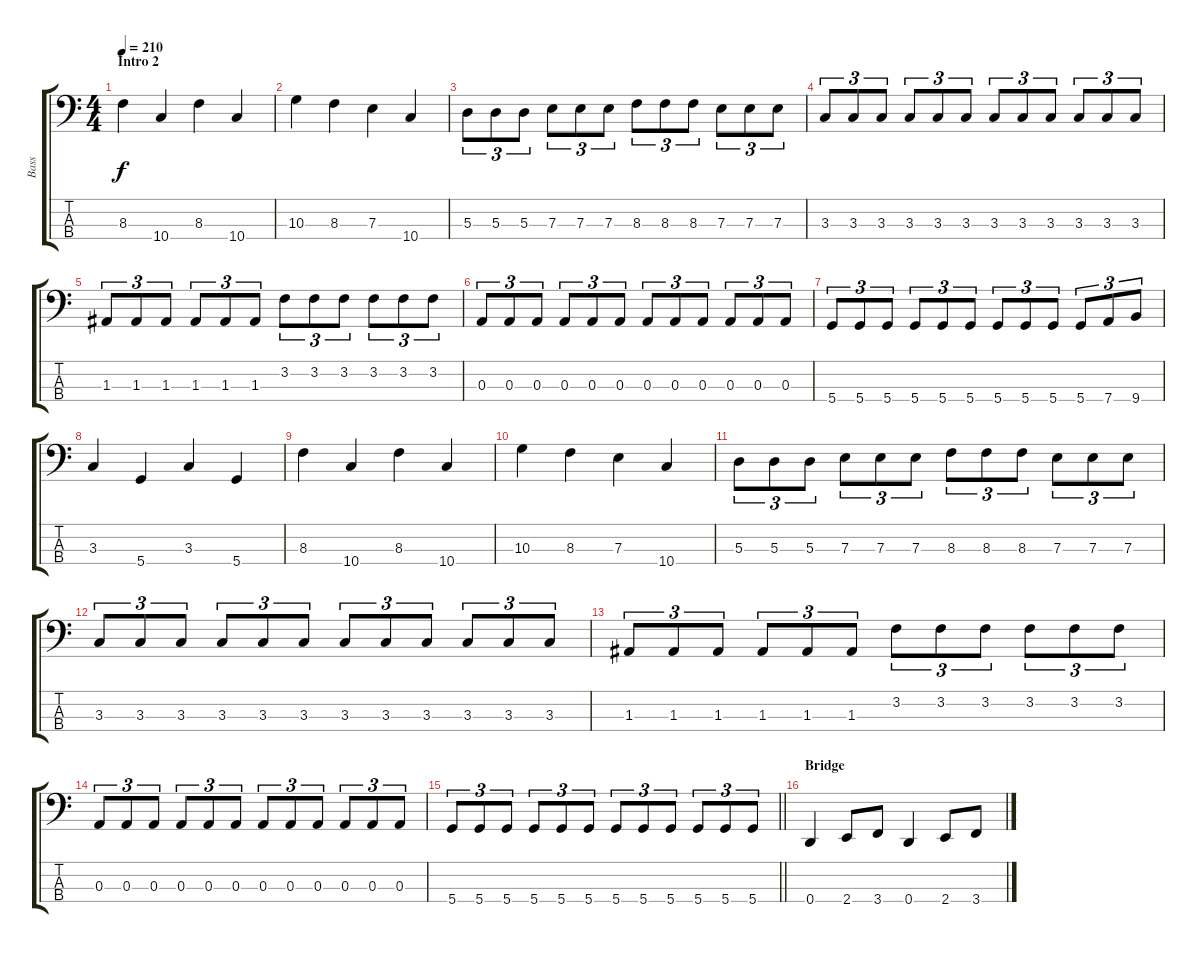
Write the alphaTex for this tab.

\track ("Bass" "Bass") {instrument electricbassfinger}
\staff {score tabs}
\tuning (G2 D2 A1 D1) {hide}
\ts (4 4)
\section ("" "Intro 2")
\tempo 210
\clef f4
\ks c
8.3.4{dy f} 10.4.4 8.3.4 10.4.4 |
10.3.4 8.3.4 7.3.4 10.4.4 |
5.3.8{tu (3 2)} 5.3.8{tu (3 2)} 5.3.8{tu (3 2)} 7.3.8{tu (3 2)} 7.3.8{tu (3 2)} 7.3.8{tu (3 2)} 8.3.8{tu (3 2)} 8.3.8{tu (3 2)} 8.3.8{tu (3 2)} 7.3.8{tu (3 2)} 7.3.8{tu (3 2)} 7.3.8{tu (3 2)} |
3.3.8{tu (3 2)} 3.3.8{tu (3 2)} 3.3.8{tu (3 2)} 3.3.8{tu (3 2)} 3.3.8{tu (3 2)} 3.3.8{tu (3 2)} 3.3.8{tu (3 2)} 3.3.8{tu (3 2)} 3.3.8{tu (3 2)} 3.3.8{tu (3 2)} 3.3.8{tu (3 2)} 3.3.8{tu (3 2)} |
1.3.8{tu (3 2)} 1.3.8{tu (3 2)} 1.3.8{tu (3 2)} 1.3.8{tu (3 2)} 1.3.8{tu (3 2)} 1.3.8{tu (3 2)} 3.2.8{tu (3 2)} 3.2.8{tu (3 2)} 3.2.8{tu (3 2)} 3.2.8{tu (3 2)} 3.2.8{tu (3 2)} 3.2.8{tu (3 2)} |
0.3.8{tu (3 2)} 0.3.8{tu (3 2)} 0.3.8{tu (3 2)} 0.3.8{tu (3 2)} 0.3.8{tu (3 2)} 0.3.8{tu (3 2)} 0.3.8{tu (3 2)} 0.3.8{tu (3 2)} 0.3.8{tu (3 2)} 0.3.8{tu (3 2)} 0.3.8{tu (3 2)} 0.3.8{tu (3 2)} |
5.4.8{tu (3 2)} 5.4.8{tu (3 2)} 5.4.8{tu (3 2)} 5.4.8{tu (3 2)} 5.4.8{tu (3 2)} 5.4.8{tu (3 2)} 5.4.8{tu (3 2)} 5.4.8{tu (3 2)} 5.4.8{tu (3 2)} 5.4.8{tu (3 2)} 7.4.8{tu (3 2)} 9.4.8{tu (3 2)} |
3.3.4 5.4.4 3.3.4 5.4.4 |
8.3.4 10.4.4 8.3.4 10.4.4 |
10.3.4 8.3.4 7.3.4 10.4.4 |
5.3.8{tu (3 2)} 5.3.8{tu (3 2)} 5.3.8{tu (3 2)} 7.3.8{tu (3 2)} 7.3.8{tu (3 2)} 7.3.8{tu (3 2)} 8.3.8{tu (3 2)} 8.3.8{tu (3 2)} 8.3.8{tu (3 2)} 7.3.8{tu (3 2)} 7.3.8{tu (3 2)} 7.3.8{tu (3 2)} |
3.3.8{tu (3 2)} 3.3.8{tu (3 2)} 3.3.8{tu (3 2)} 3.3.8{tu (3 2)} 3.3.8{tu (3 2)} 3.3.8{tu (3 2)} 3.3.8{tu (3 2)} 3.3.8{tu (3 2)} 3.3.8{tu (3 2)} 3.3.8{tu (3 2)} 3.3.8{tu (3 2)} 3.3.8{tu (3 2)} |
1.3.8{tu (3 2)} 1.3.8{tu (3 2)} 1.3.8{tu (3 2)} 1.3.8{tu (3 2)} 1.3.8{tu (3 2)} 1.3.8{tu (3 2)} 3.2.8{tu (3 2)} 3.2.8{tu (3 2)} 3.2.8{tu (3 2)} 3.2.8{tu (3 2)} 3.2.8{tu (3 2)} 3.2.8{tu (3 2)} |
0.3.8{tu (3 2)} 0.3.8{tu (3 2)} 0.3.8{tu (3 2)} 0.3.8{tu (3 2)} 0.3.8{tu (3 2)} 0.3.8{tu (3 2)} 0.3.8{tu (3 2)} 0.3.8{tu (3 2)} 0.3.8{tu (3 2)} 0.3.8{tu (3 2)} 0.3.8{tu (3 2)} 0.3.8{tu (3 2)} |
\barLineRight lightlight
5.4.8{tu (3 2)} 5.4.8{tu (3 2)} 5.4.8{tu (3 2)} 5.4.8{tu (3 2)} 5.4.8{tu (3 2)} 5.4.8{tu (3 2)} 5.4.8{tu (3 2)} 5.4.8{tu (3 2)} 5.4.8{tu (3 2)} 5.4.8{tu (3 2)} 5.4.8{tu (3 2)} 5.4.8{tu (3 2)} |
\section ("" "Bridge")
0.4.4 2.4.8 3.4.8 0.4.4 2.4.8 3.4.8
